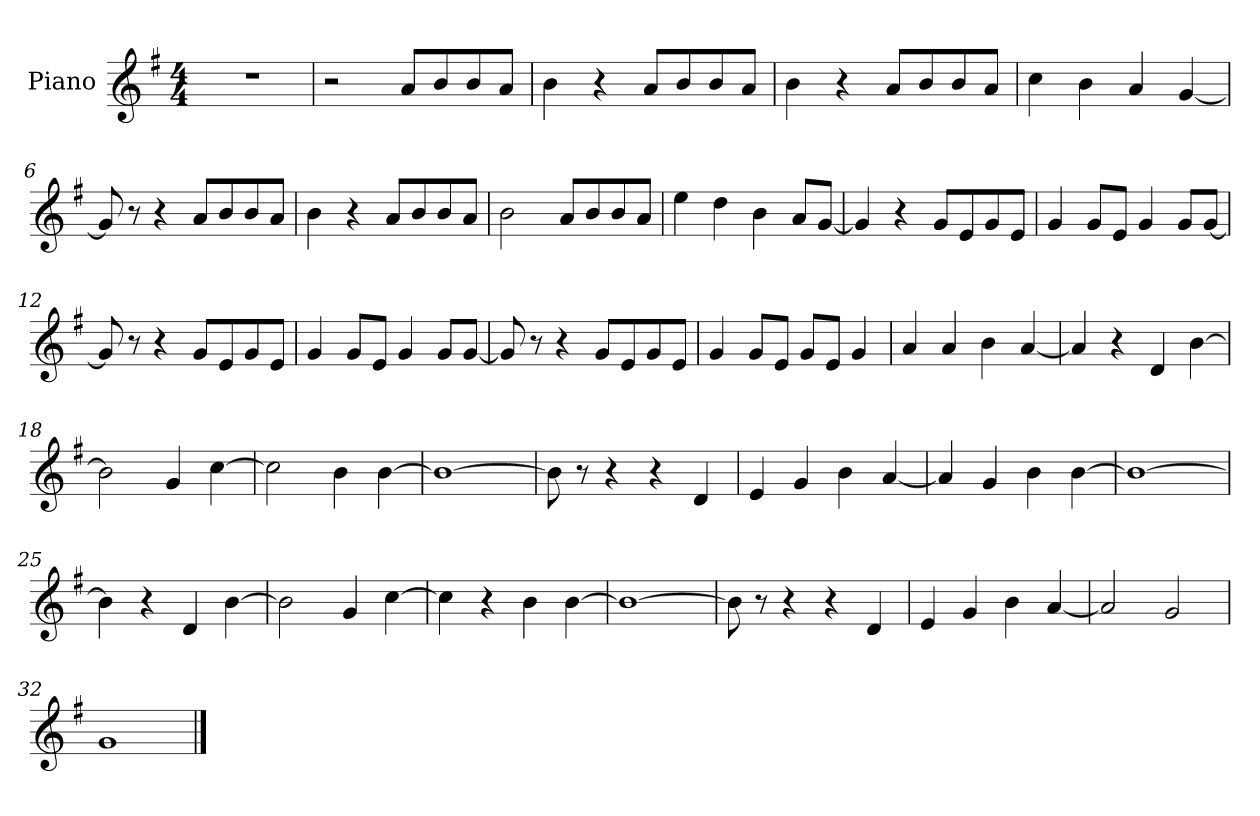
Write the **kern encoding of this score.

**kern
*part1
*staff1
*I"Piano
*I'Pno.
*clefG2
*k[f#]
*M4/4
*MM152
=1
1r
=2
2r
8a/L
8b/
8b/
8a/J
=3
4b\
4r
8a/L
8b/
8b/
8a/J
=4
4b\
4r
8a/L
8b/
8b/
8a/J
=5
4cc\
4b\
4a/
[4g/
!!LO:LB:g=z
=6
8g/]
8r
4r
8a/L
8b/
8b/
8a/J
=7
4b\
4r
8a/L
8b/
8b/
8a/J
=8
2b\
8a/L
8b/
8b/
8a/J
=9
4ee\
4dd\
4b\
8a/L
[8g/J
!!LO:LB:g=z
=10
4g/]
4r
8g/L
8e/
8g/
8e/J
=11
4g/
8g/L
8e/J
4g/
8g/L
[8g/J
=12
8g/]
8r
4r
8g/L
8e/
8g/
8e/J
=13
4g/
8g/L
8e/J
4g/
8g/L
[8g/J
!!LO:LB:g=z
=14
8g/]
8r
4r
8g/L
8e/
8g/
8e/J
=15
4g/
8g/L
8e/J
8g/L
8e/J
4g/
=16
4a/
4a/
4b\
[4a/
=17
4a/]
4r
4d/
[4b\
!!LO:LB:g=z
=18
2b\]
4g/
[4cc\
=19
2cc\]
4b\
[4b\
=20
1b_
=21
8b\]
8r
4r
4r
4d/
!!LO:LB:g=z
=22
4e/
4g/
4b\
[4a/
=23
4a/]
4g/
4b\
[4b\
=24
1b_
=25
4b\]
4r
4d/
[4b\
!!LO:LB:g=z
=26
2b\]
4g/
[4cc\
=27
4cc\]
4r
4b\
[4b\
=28
1b_
=29
8b\]
8r
4r
4r
4d/
!!LO:LB:g=z
=30
4e/
4g/
4b\
[4a/
=31
2a/]
2g/
=32
1g
==
*-
